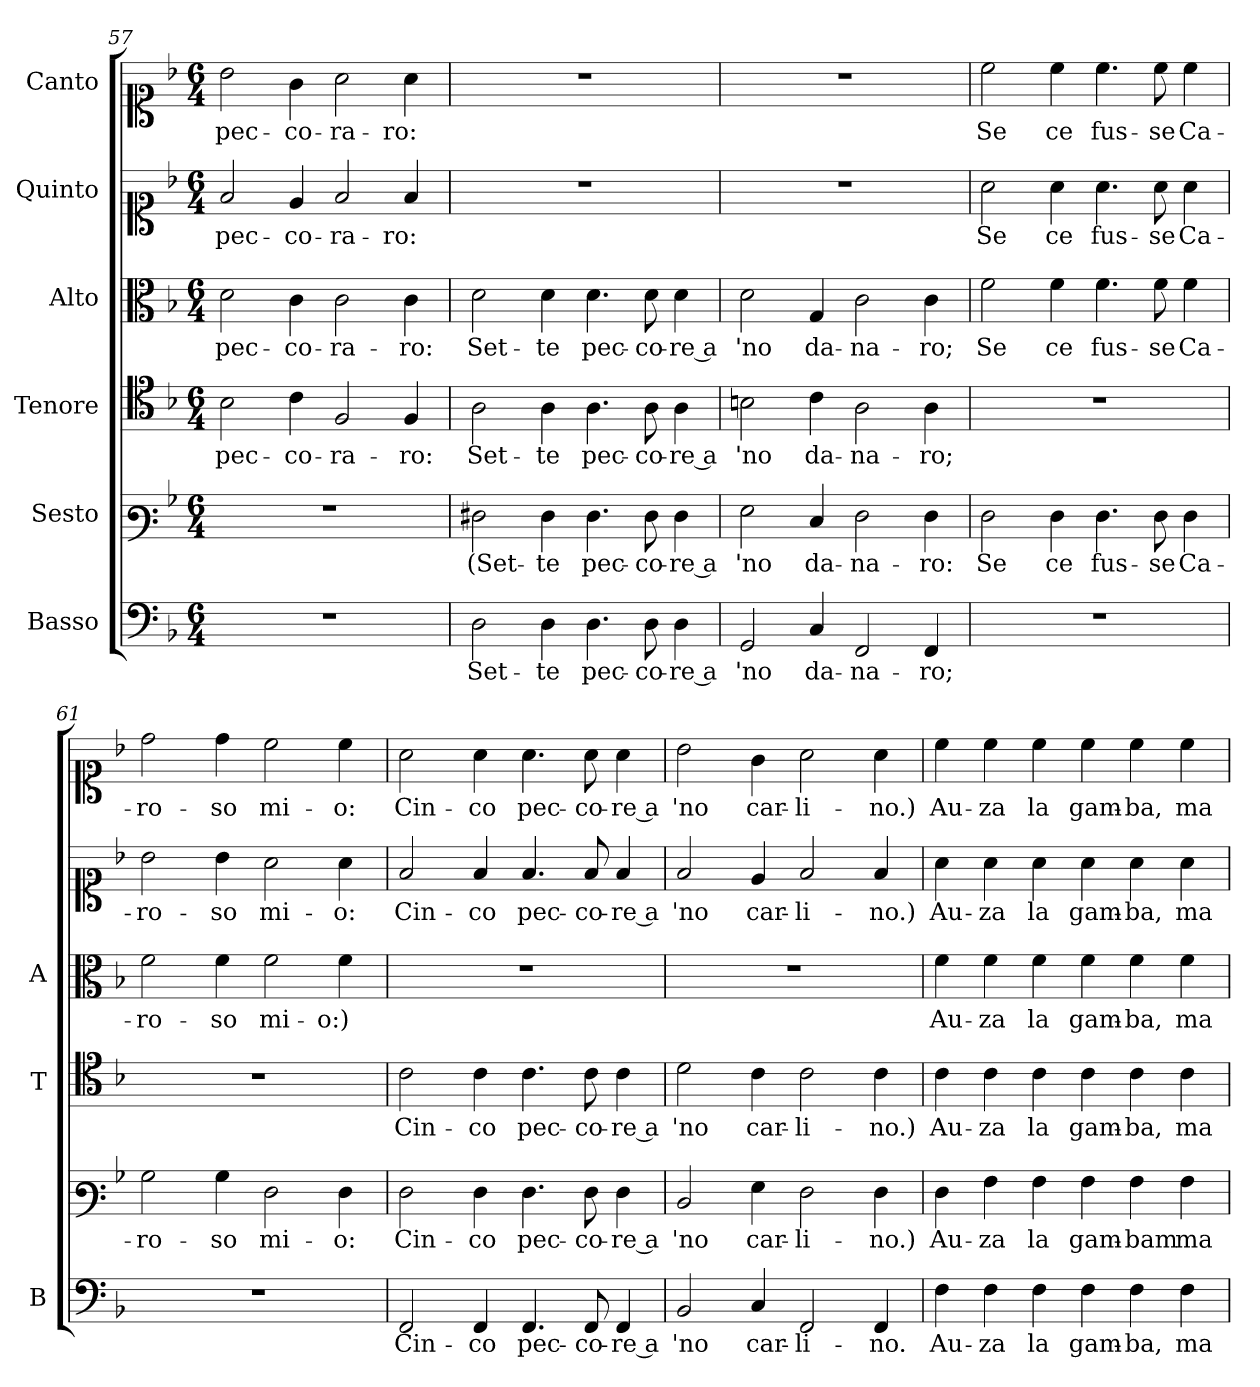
**kern	**text	**kern	**text	**kern	**text	**kern	**text	**kern	**text	**kern	**text
*part6	*part6	*part5	*part5	*part4	*part4	*part3	*part3	*part2	*part2	*part1	*part1
*staff6	*staff6	*staff5	*staff5	*staff4	*staff4	*staff3	*staff3	*staff2	*staff2	*staff1	*staff1
*I"Basso	*	*I"Sesto	*	*I"Tenore	*	*I"Alto	*	*I"Quinto	*	*I"Canto	*
*I'B	*	*	*	*I'T	*	*I'A	*	*	*	*	*
*clefF4	*	*clefF3	*	*clefC4	*	*clefC3	*	*clefC1	*	*clefC1	*
*k[b-]	*	*k[b-]	*	*k[b-]	*	*k[b-]	*	*k[b-]	*	*k[b-]	*
*F:	*	*F:	*	*F:	*	*F:	*	*F:	*	*F:	*
*M6/4	*	*M6/4	*	*M6/4	*	*M6/4	*	*M6/4	*	*M6/4	*
=57	=57	=57	=57	=57	=57	=57	=57	=57	=57	=57	=57
!LO:N:vis=1	!	!LO:N:vis=1	!	!	!LO:LY:b	!	!LO:LY:b	!	!LO:LY:b	!	!LO:LY:b
1.r	.	1.r	.	2B-\	pec-	2d\	pec-	2f/	pec-	2b-\	pec-
!	!	!	!	!	!LO:LY:b	!	!LO:LY:b	!	!LO:LY:b	!	!LO:LY:b
.	.	.	.	4c\	-co-	4c\	-co-	4e/	-co-	4g\	-co-
!	!	!	!	!	!LO:LY:b	!	!LO:LY:b	!	!LO:LY:b	!	!LO:LY:b
.	.	.	.	2F/	-ra-	2c\	-ra-	2f/	-ra-	2a\	-ra-
!	!	!	!	!	!LO:LY:b	!	!LO:LY:b	!	!LO:LY:b	!	!LO:LY:b
.	.	.	.	4F/	-ro:	4c\	-ro:	4f/	-ro:	4a\	-ro:
!!LO:LB:g=z
=58	=58	=58	=58	=58	=58	=58	=58	=58	=58	=58	=58
!	!LO:LY:b	!	!LO:LY:b	!	!LO:LY:b	!	!LO:LY:b	!LO:N:vis=1	!	!LO:N:vis=1	!
2D\	Set-	2F#X\	(Set-	2A\	Set-	2d\	Set-	1.r	.	1.r	.
!	!LO:LY:b	!	!LO:LY:b	!	!LO:LY:b	!	!LO:LY:b	!	!	!	!
4D\	-te	4F#\	-te	4A\	-te	4d\	-te	.	.	.	.
!	!LO:LY:b	!	!LO:LY:b	!	!LO:LY:b	!	!LO:LY:b	!	!	!	!
4.D\	pec-	4.F#\	pec-	4.A\	pec-	4.d\	pec-	.	.	.	.
!	!LO:LY:b	!	!LO:LY:b	!	!LO:LY:b	!	!LO:LY:b	!	!	!	!
8D\	-co-	8F#\	-co-	8A\	-co-	8d\	-co-	.	.	.	.
!	!LO:LY:b	!	!LO:LY:b	!	!LO:LY:b	!	!LO:LY:b	!	!	!	!
4D\	-re a	4F#\	-re a	4A\	-re a	4d\	-re a	.	.	.	.
=59	=59	=59	=59	=59	=59	=59	=59	=59	=59	=59	=59
!	!LO:LY:b	!	!LO:LY:b	!	!LO:LY:b	!	!LO:LY:b	!LO:N:vis=1	!	!LO:N:vis=1	!
2GG/	'no	2G\	'no	2Bn\	'no	2d\	'no	1.r	.	1.r	.
!	!LO:LY:b	!	!LO:LY:b	!	!LO:LY:b	!	!LO:LY:b	!	!	!	!
4C/	da-	4E/	da-	4c\	da-	4G/	da-	.	.	.	.
!	!LO:LY:b	!	!LO:LY:b	!	!LO:LY:b	!	!LO:LY:b	!	!	!	!
2FF/	-na-	2F\	-na-	2A\	-na-	2c\	-na-	.	.	.	.
!	!LO:LY:b	!	!LO:LY:b	!	!LO:LY:b	!	!LO:LY:b	!	!	!	!
4FF/	-ro;	4F\	-ro:	4A\	-ro;	4c\	-ro;	.	.	.	.
=60	=60	=60	=60	=60	=60	=60	=60	=60	=60	=60	=60
!LO:N:vis=1	!	!	!LO:LY:b	!LO:N:vis=1	!	!	!LO:LY:b	!	!LO:LY:b	!	!LO:LY:b
1.r	.	2F\	Se	1.r	.	2f\	Se	2a\	Se	2cc\	Se
!	!	!	!LO:LY:b	!	!	!	!LO:LY:b	!	!LO:LY:b	!	!LO:LY:b
.	.	4F\	ce	.	.	4f\	ce	4a\	ce	4cc\	ce
!	!	!	!LO:LY:b	!	!	!	!LO:LY:b	!	!LO:LY:b	!	!LO:LY:b
.	.	4.F\	fus-	.	.	4.f\	fus-	4.a\	fus-	4.cc\	fus-
!	!	!	!LO:LY:b	!	!	!	!LO:LY:b	!	!LO:LY:b	!	!LO:LY:b
.	.	8F\	-se	.	.	8f\	-se	8a\	-se	8cc\	-se
!	!	!	!LO:LY:b	!	!	!	!LO:LY:b	!	!LO:LY:b	!	!LO:LY:b
.	.	4F\	Ca-	.	.	4f\	Ca-	4a\	Ca-	4cc\	Ca-
=61	=61	=61	=61	=61	=61	=61	=61	=61	=61	=61	=61
!LO:N:vis=1	!	!	!LO:LY:b	!LO:N:vis=1	!	!	!LO:LY:b	!	!LO:LY:b	!	!LO:LY:b
1.r	.	2B-\	-ro-	1.r	.	2f\	-ro-	2b-\	-ro-	2dd\	-ro-
!	!	!	!LO:LY:b	!	!	!	!LO:LY:b	!	!LO:LY:b	!	!LO:LY:b
.	.	4B-\	-so	.	.	4f\	-so	4b-\	-so	4dd\	-so
!	!	!	!LO:LY:b	!	!	!	!LO:LY:b	!	!LO:LY:b	!	!LO:LY:b
.	.	2F\	mi-	.	.	2f\	mi-	2a\	mi-	2cc\	mi-
!	!	!	!LO:LY:b	!	!	!	!LO:LY:b	!	!LO:LY:b	!	!LO:LY:b
.	.	4F\	-o:	.	.	4f\	-o:)	4a\	-o:	4cc\	-o:
!!LO:PB:g=z
=62	=62	=62	=62	=62	=62	=62	=62	=62	=62	=62	=62
!	!LO:LY:b	!	!LO:LY:b	!	!LO:LY:b	!LO:N:vis=1	!	!	!LO:LY:b	!	!LO:LY:b
2FF/	Cin-	2F\	Cin-	2c\	Cin-	1.r	.	2f/	Cin-	2a\	Cin-
!	!LO:LY:b	!	!LO:LY:b	!	!LO:LY:b	!	!	!	!LO:LY:b	!	!LO:LY:b
4FF/	-co	4F\	-co	4c\	-co	.	.	4f/	-co	4a\	-co
!	!LO:LY:b	!	!LO:LY:b	!	!LO:LY:b	!	!	!	!LO:LY:b	!	!LO:LY:b
4.FF/	pec-	4.F\	pec-	4.c\	pec-	.	.	4.f/	pec-	4.a\	pec-
!	!LO:LY:b	!	!LO:LY:b	!	!LO:LY:b	!	!	!	!LO:LY:b	!	!LO:LY:b
8FF/	-co-	8F\	-co-	8c\	-co-	.	.	8f/	-co-	8a\	-co-
!	!LO:LY:b	!	!LO:LY:b	!	!LO:LY:b	!	!	!	!LO:LY:b	!	!LO:LY:b
4FF/	-re a	4F\	-re a	4c\	-re a	.	.	4f/	-re a	4a\	-re a
=63	=63	=63	=63	=63	=63	=63	=63	=63	=63	=63	=63
!	!LO:LY:b	!	!LO:LY:b	!	!LO:LY:b	!LO:N:vis=1	!	!	!LO:LY:b	!	!LO:LY:b
2BB-/	'no	2D/	'no	2d\	'no	1.r	.	2f/	'no	2b-\	'no
!	!LO:LY:b	!	!LO:LY:b	!	!LO:LY:b	!	!	!	!LO:LY:b	!	!LO:LY:b
4C/	car-	4G\	car-	4c\	car-	.	.	4e/	car-	4g\	car-
!	!LO:LY:b	!	!LO:LY:b	!	!LO:LY:b	!	!	!	!LO:LY:b	!	!LO:LY:b
2FF/	-li-	2F\	-li-	2c\	-li-	.	.	2f/	-li-	2a\	-li-
!	!LO:LY:b	!	!LO:LY:b	!	!LO:LY:b	!	!	!	!LO:LY:b	!	!LO:LY:b
4FF/	-no.	4F\	-no.)	4c\	-no.)	.	.	4f/	-no.)	4a\	-no.)
=64	=64	=64	=64	=64	=64	=64	=64	=64	=64	=64	=64
!	!LO:LY:b	!	!LO:LY:b	!	!LO:LY:b	!	!LO:LY:b	!	!LO:LY:b	!	!LO:LY:b
4F\	Au-	4F\	Au-	4c\	Au-	4f\	Au-	4a\	Au-	4cc\	Au-
!	!LO:LY:b	!	!LO:LY:b	!	!LO:LY:b	!	!LO:LY:b	!	!LO:LY:b	!	!LO:LY:b
4F\	-za	4A\	-za	4c\	-za	4f\	-za	4a\	-za	4cc\	-za
!	!LO:LY:b	!	!LO:LY:b	!	!LO:LY:b	!	!LO:LY:b	!	!LO:LY:b	!	!LO:LY:b
4F\	la	4A\	la	4c\	la	4f\	la	4a\	la	4cc\	la
!	!LO:LY:b	!	!LO:LY:b	!	!LO:LY:b	!	!LO:LY:b	!	!LO:LY:b	!	!LO:LY:b
4F\	gam-	4A\	gam-	4c\	gam-	4f\	gam-	4a\	gam-	4cc\	gam-
!	!LO:LY:b	!	!LO:LY:b	!	!LO:LY:b	!	!LO:LY:b	!	!LO:LY:b	!	!LO:LY:b
4F\	-ba,	4A\	-bam	4c\	-ba,	4f\	-ba,	4a\	-ba,	4cc\	-ba,
!	!LO:LY:b	!	!LO:LY:b	!	!LO:LY:b	!	!LO:LY:b	!	!LO:LY:b	!	!LO:LY:b
4F\	ma-	4A\	ma-	4c\	ma-	4f\	ma-	4a\	ma-	4cc\	ma-
=	=	=	=	=	=	=	=	=	=	=	=
*-	*-	*-	*-	*-	*-	*-	*-	*-	*-	*-	*-
